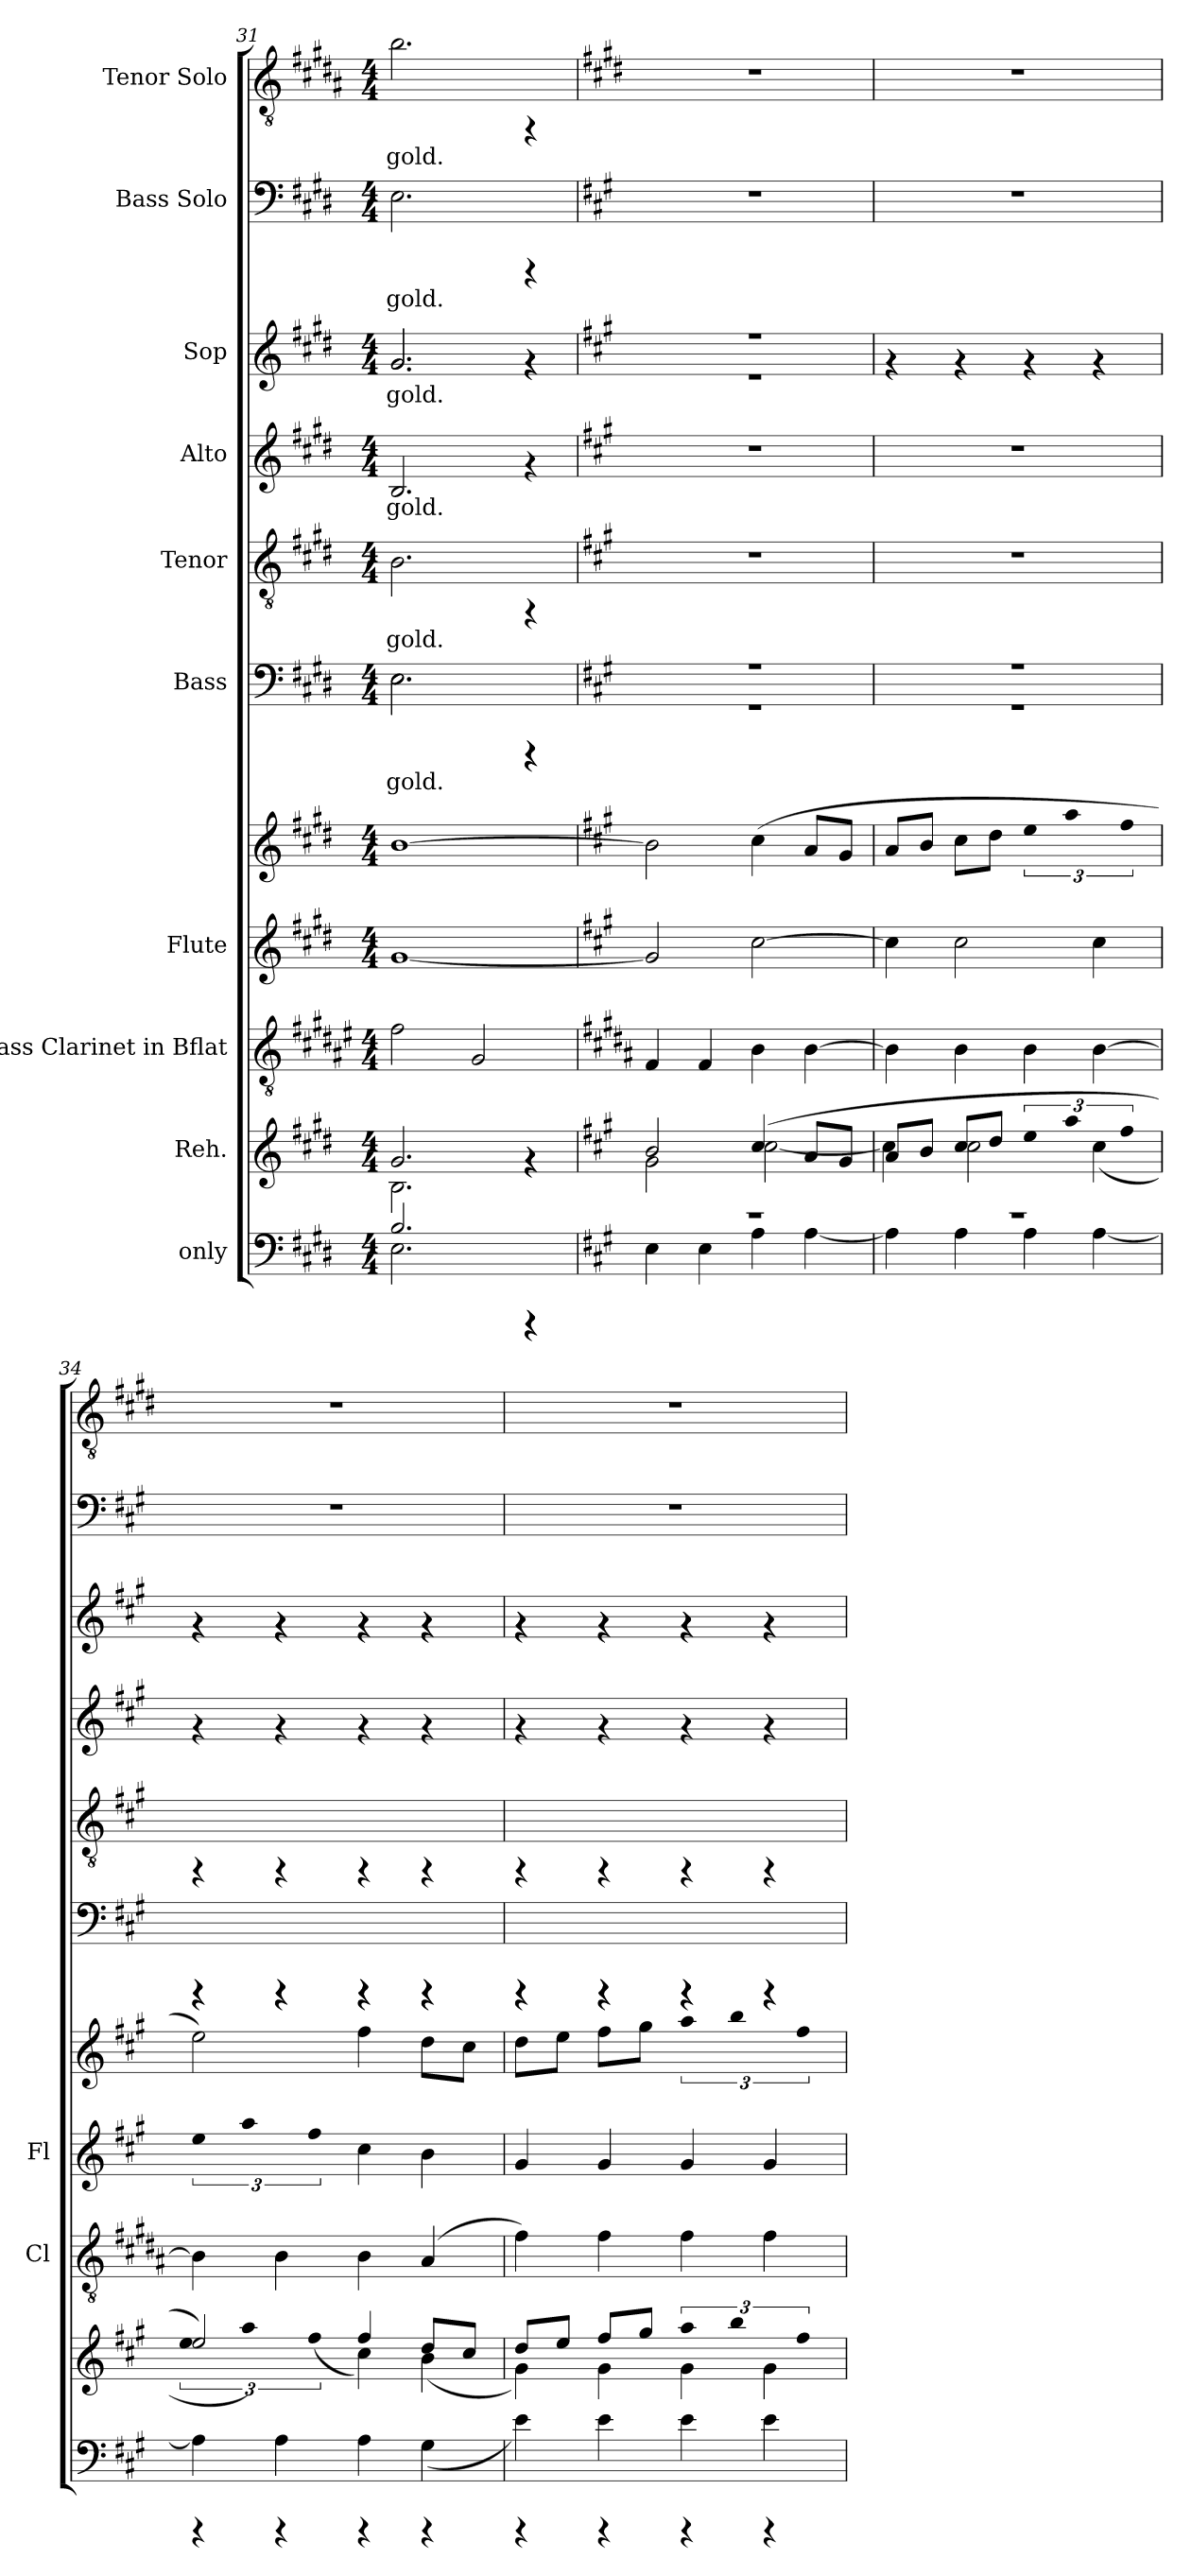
**kern	**kern	**kern	**kern	**kern	**kern	**text	**kern	**text	**kern	**text	**kern	**text	**kern	**text	**kern	**text
*part10	*part9	*part8	*part7	*part7	*part6	*part6	*part5	*part5	*part4	*part4	*part3	*part3	*part2	*part2	*part1	*part1
*staff11	*staff10	*staff9	*staff8	*staff7	*staff6	*staff6	*staff5	*staff5	*staff4	*staff4	*staff3	*staff3	*staff2	*staff2	*staff1	*staff1
*I"only	*I"Reh.	*I"Bass Clarinet in Bflat	*I"Flute	*	*I"Bass	*	*I"Tenor	*	*I"Alto	*	*I"Sop	*	*I"Bass Solo	*	*I"Tenor Solo	*
*	*	*I'Cl	*I'Fl	*	*	*	*	*	*	*	*	*	*	*	*	*
*clefF4	*clefG2	*clefGv2	*clefG2	*clefG2	*clefF4	*	*clefGv2	*	*clefG2	*	*clefG2	*	*clefF4	*	*clefGv2	*
*	*	*ITrd1c2	*	*	*	*	*	*	*	*	*	*	*	*	*ITrd4c7	*
*k[f#c#g#d#]	*k[f#c#g#d#]	*k[f#c#g#d#]	*k[f#c#g#d#]	*k[f#c#g#d#]	*k[f#c#g#d#]	*	*k[f#c#g#d#]	*	*k[f#c#g#d#]	*	*k[f#c#g#d#]	*	*k[f#c#g#d#]	*	*k[f#c#g#d#]	*
*E:	*E:	*E:	*E:	*E:	*E:	*	*E:	*	*E:	*	*E:	*	*E:	*	*E:	*
*M4/4	*M4/4	*M4/4	*M4/4	*M4/4	*M4/4	*	*M4/4	*	*M4/4	*	*M4/4	*	*M4/4	*	*M4/4	*
=31	=31	=31	=31	=31	=31	=31	=31	=31	=31	=31	=31	=31	=31	=31	=31	=31
*^	*^	*	*	*	*	*	*	*	*	*	*	*	*	*	*	*
!	!	!	!	!	!	!	!	!LO:LY:b:cj	!	!LO:LY:b:cj	!	!LO:LY:b:cj	!	!LO:LY:b:cj	!	!LO:LY:b:cj	!	!LO:LY:b:cj
*	*	*	*	*	*	*	*^	*	*	*	*	*	*^	*	*	*	*	*
2.B/	2.E\	2.g#/	2.B\	2e\	[<1g#	[>1b	2.E\	2.E\	gold.	2.B\	gold.	2.B/	gold.	2.g#/	2.g#/	gold.	2.E\	gold.	2.e\	gold.
.	.	.	.	2F#/	.	.	.	.	.	.	.	.	.	.	.	.	.	.	.	.
4rCCC	4rCCC	4rf	4rf	.	.	.	4rCCC	4rCCC	.	4rFF	.	4rf	.	4rf	4rf	.	4rCCC	.	4rFF	.
=32	=32	=32	=32	=32	=32	=32	=32	=32	=32	=32	=32	=32	=32	=32	=32	=32	=32	=32	=32	=32
*k[f#c#g#]	*	*k[f#c#g#]	*	*k[f#c#g#]	*k[f#c#g#]	*k[f#c#g#]	*k[f#c#g#]	*	*	*k[f#c#g#]	*	*k[f#c#g#]	*	*k[f#c#g#]	*	*	*k[f#c#g#]	*	*k[f#c#g#]	*
*A:	*	*A:	*	*A:	*A:	*A:	*A:	*	*	*A:	*	*A:	*	*A:	*	*	*A:	*	*A:	*
1r	4E\	2b/	2g#\	4E/	2g#/]	2b\]	1r	1r	.	1r	.	1r	.	1r	1r	.	1r	.	1r	.
.	4E\	.	.	4E/	.	.	.	.	.	.	.	.	.	.	.	.	.	.	.	.
.	4A\	(>4cc#/	[>2cc#\	4A\	[>2cc#\	(>4cc#\	.	.	.	.	.	.	.	.	.	.	.	.	.	.
.	[>4A\	8a/L	.	[>4A\	.	8a/L	.	.	.	.	.	.	.	.	.	.	.	.	.	.
.	.	8g#/J	.	.	.	8g#/J	.	.	.	.	.	.	.	.	.	.	.	.	.	.
=33	=33	=33	=33	=33	=33	=33	=33	=33	=33	=33	=33	=33	=33	=33	=33	=33	=33	=33	=33	=33
1r	4A\]	8a/L	4cc#\]	4A\]	4cc#\]	8a/L	1r	1r	.	1r	.	1r	.	4rf	4rf	.	1r	.	1r	.
.	.	8b/J	.	.	.	8b/J	.	.	.	.	.	.	.	.	.	.	.	.	.	.
.	4A\	8cc#/L	2cc#\	4A\	2cc#\	8cc#\L	.	.	.	.	.	.	.	4rf	4rf	.	.	.	.	.
.	.	8dd/J	.	.	.	8dd\J	.	.	.	.	.	.	.	.	.	.	.	.	.	.
!	!	!LO:N:vis=4	!	!	!	!LO:N:vis=4	!	!	!	!	!	!	!	!	!	!	!	!	!	!
.	4A\	6ee/	.	4A\	.	6ee\	.	.	.	.	.	.	.	4rf	4rf	.	.	.	.	.
!	!	!LO:N:vis=4	!	!	!	!LO:N:vis=4	!	!	!	!	!	!	!	!	!	!	!	!	!	!
.	.	6aa/	.	.	.	6aa\	.	.	.	.	.	.	.	.	.	.	.	.	.	.
.	[>4A\	.	(>4cc#\	[>4A\	4cc#\	.	.	.	.	.	.	.	.	4rf	4rf	.	.	.	.	.
!	!	!LO:N:vis=4	!	!	!	!LO:N:vis=4	!	!	!	!	!	!	!	!	!	!	!	!	!	!
.	.	6ff#/	.	.	.	6ff#\	.	.	.	.	.	.	.	.	.	.	.	.	.	.
=34	=34	=34	=34	=34	=34	=34	=34	=34	=34	=34	=34	=34	=34	=34	=34	=34	=34	=34	=34	=34
!	!	!	!LO:N:vis=4	!	!LO:N:vis=4	!	!	!	!	!	!	!	!	!	!	!	!	!	!	!
4rCCC	4A\]	2ee/)	6ee\	4A\]	6ee\	2ee\)	4rCCC	4rCCC	.	4rFF	.	4rf	.	4rf	4rf	.	1r	.	1r	.
!	!	!	!LO:N:vis=4	!	!LO:N:vis=4	!	!	!	!	!	!	!	!	!	!	!	!	!	!	!
.	.	.	6aa\)	.	6aa\	.	.	.	.	.	.	.	.	.	.	.	.	.	.	.
4rCCC	4A\	.	.	4A\	.	.	4rCCC	4rCCC	.	4rFF	.	4rf	.	4rf	4rf	.	.	.	.	.
!	!	!	!LO:N:vis=4	!	!LO:N:vis=4	!	!	!	!	!	!	!	!	!	!	!	!	!	!	!
.	.	.	(>6ff#\	.	6ff#\	.	.	.	.	.	.	.	.	.	.	.	.	.	.	.
4rCCC	4A\	4ff#/	4cc#\)	4A\	4cc#\	4ff#\	4rCCC	4rCCC	.	4rFF	.	4rf	.	4rf	4rf	.	.	.	.	.
4rCCC	(>4G#\	8dd/L	(>4b\	(>4G#/	4b\	8dd\L	4rCCC	4rCCC	.	4rFF	.	4rf	.	4rf	4rf	.	.	.	.	.
.	.	8cc#/J	.	.	.	8cc#\J	.	.	.	.	.	.	.	.	.	.	.	.	.	.
!!LO:PB:g=z
=35	=35	=35	=35	=35	=35	=35	=35	=35	=35	=35	=35	=35	=35	=35	=35	=35	=35	=35	=35	=35
4rCCC	4e\)	8dd/L	4g#\)	4e\)	4g#/	8dd\L	4rCCC	4rCCC	.	4rFF	.	4rf	.	4rf	4rf	.	1r	.	1r	.
.	.	8ee/J	.	.	.	8ee\J	.	.	.	.	.	.	.	.	.	.	.	.	.	.
4rCCC	4e\	8ff#/L	4g#\	4e\	4g#/	8ff#\L	4rCCC	4rCCC	.	4rFF	.	4rf	.	4rf	4rf	.	.	.	.	.
.	.	8gg#/J	.	.	.	8gg#\J	.	.	.	.	.	.	.	.	.	.	.	.	.	.
!	!	!LO:N:vis=4	!	!	!	!LO:N:vis=4	!	!	!	!	!	!	!	!	!	!	!	!	!	!
4rCCC	4e\	6aa/	4g#\	4e\	4g#/	6aa\	4rCCC	4rCCC	.	4rFF	.	4rf	.	4rf	4rf	.	.	.	.	.
!	!	!LO:N:vis=4	!	!	!	!LO:N:vis=4	!	!	!	!	!	!	!	!	!	!	!	!	!	!
.	.	6bb/	.	.	.	6bb\	.	.	.	.	.	.	.	.	.	.	.	.	.	.
4rCCC	4e\	.	4g#\	4e\	4g#/	.	4rCCC	4rCCC	.	4rFF	.	4rf	.	4rf	4rf	.	.	.	.	.
!	!	!LO:N:vis=4	!	!	!	!LO:N:vis=4	!	!	!	!	!	!	!	!	!	!	!	!	!	!
.	.	6ff#/	.	.	.	6ff#\	.	.	.	.	.	.	.	.	.	.	.	.	.	.
*v	*v	*	*	*	*	*	*v	*v	*	*	*	*	*	*v	*v	*	*	*	*	*
*	*v	*v	*	*	*	*	*	*	*	*	*	*	*	*	*	*	*
=	=	=	=	=	=	=	=	=	=	=	=	=	=	=	=	=
*-	*-	*-	*-	*-	*-	*-	*-	*-	*-	*-	*-	*-	*-	*-	*-	*-
